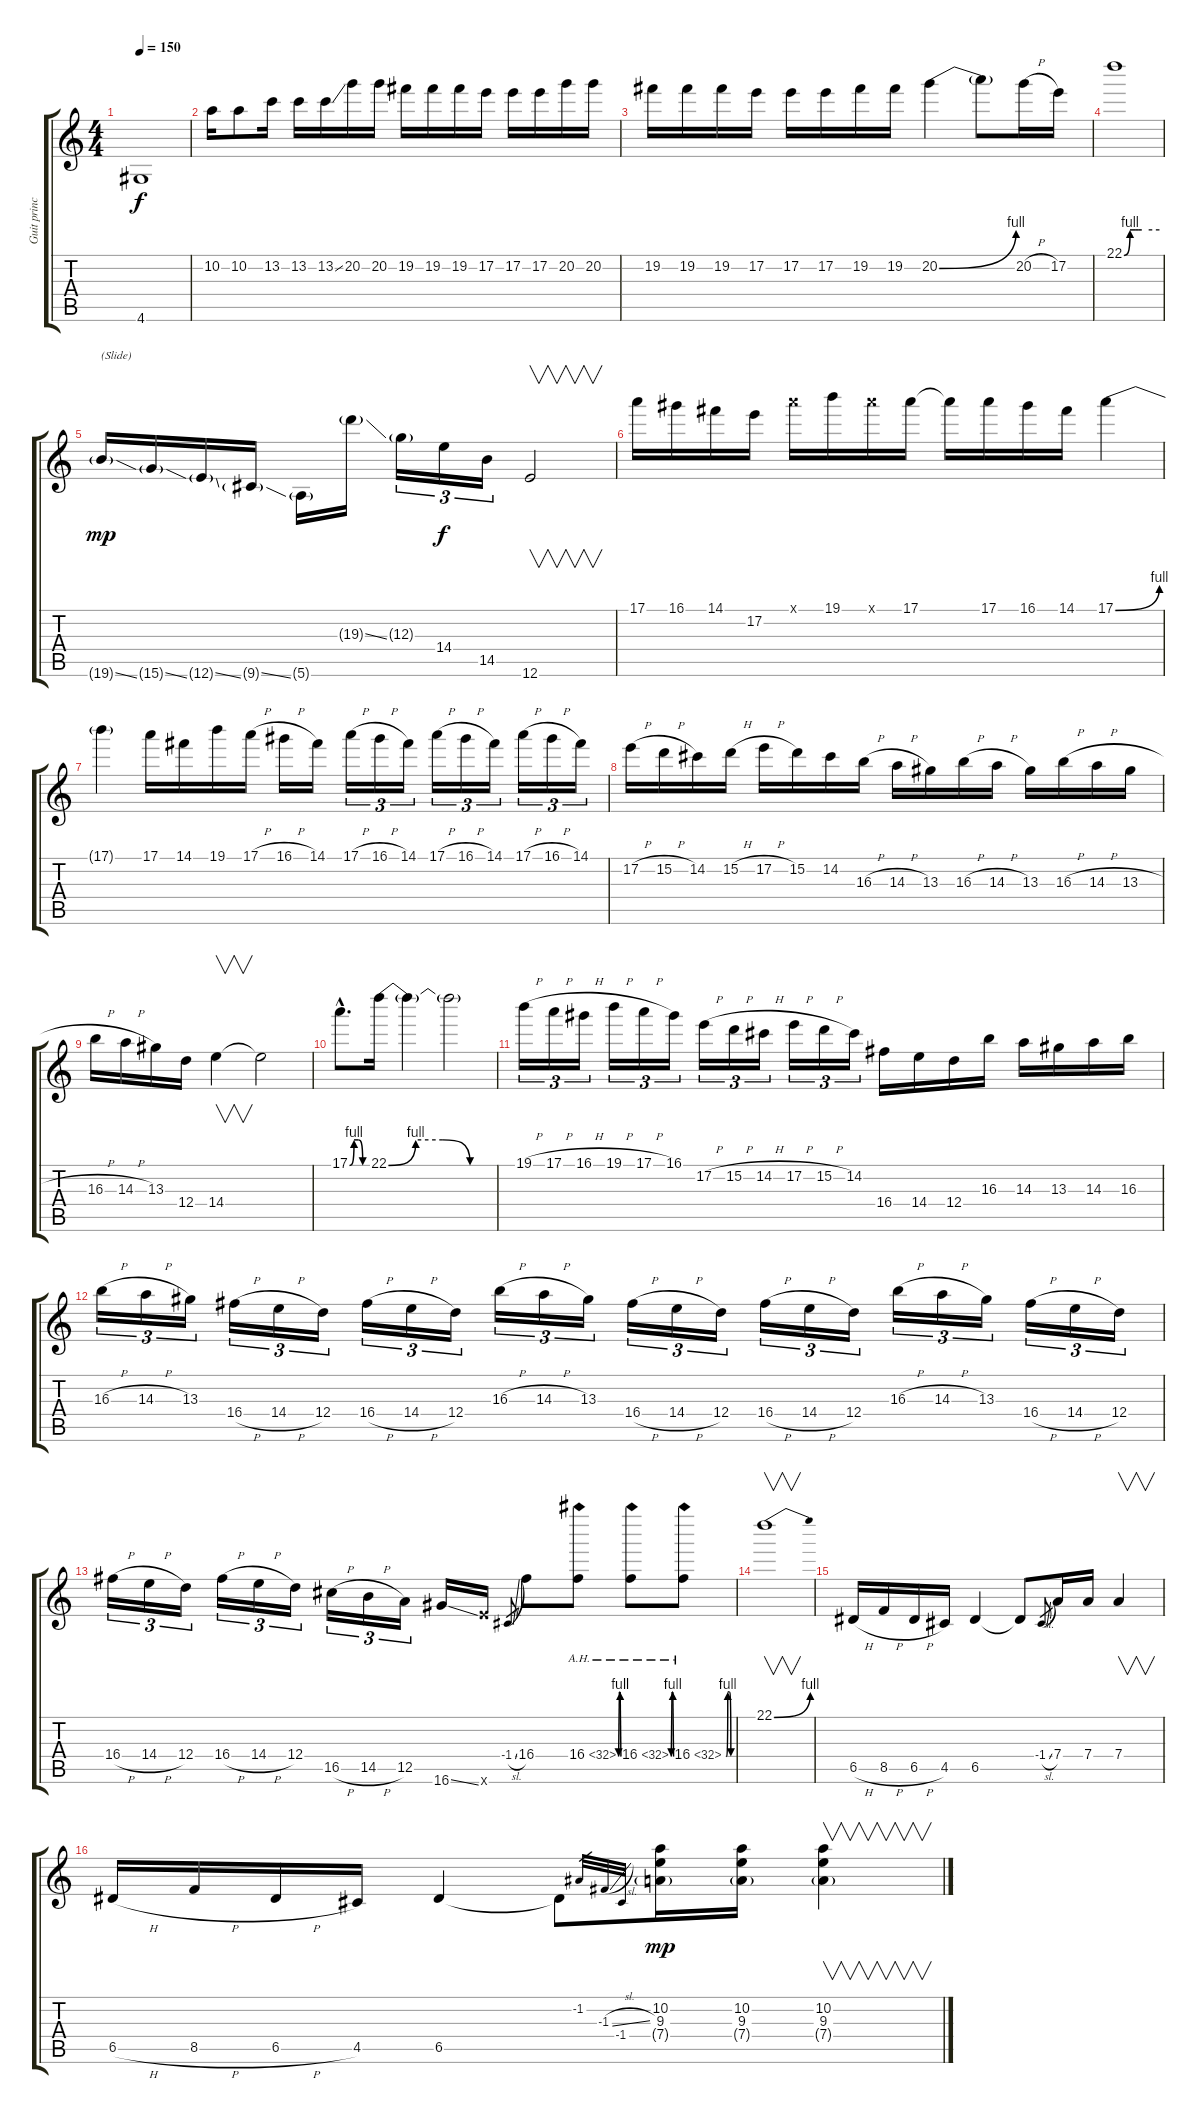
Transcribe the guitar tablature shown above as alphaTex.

\track ("Guit principale" "Guit princ") {instrument overdrivenguitar}
\staff {score tabs}
\tuning (E4 B3 G3 D3 A2 E2) {hide}
\ts (4 4)
\tempo 150
\clef g2
\ks c
4.6{t}.1{dy f} |
10.2.16{volume 16} 10.2.8 13.2.16 13.2.16 13.2{ss}.16 20.2.16 20.2.16 19.2.16 19.2.16 19.2.16 17.2.16 17.2.16 17.2.16 20.2.16 20.2.16 |
19.2.16 19.2.16 19.2.16 17.2.16 17.2.16 17.2.16 19.2.16 19.2.16 20.2{be (bend 0 0 60 4)}.4 20.2{t}.8 20.2{h}.16 17.2.16 |
22.1{be (custom 0 0 10 4 20 4 25 4 30 4 60 4)}.1 |
19.6{ss g}.16{txt "(Slide)" dy mp} 15.6{ss g}.16 12.6{ss g}.16 9.6{ss g}.16 5.6{g}.16 19.3{ss g}.16 12.3{g}.16{tu (3 2)} 14.4.16{tu (3 2) dy f} 14.5.16{tu (3 2)} 12.6.2{v} |
17.1.16 16.1.16 14.1.16 17.2.16 17.1{x}.16 19.1.16 17.1{x}.16 17.1.16 17.1{t}.16 17.1.16 16.1.16 14.1.16 17.1{be (bend 0 0 60 4)}.4 |
17.1{t}.4 17.1.16 14.1.16 19.1.16 17.1{h}.16 16.1{h}.16 14.1.16 17.1{h}.16{tu (3 2)} 16.1{h}.16{tu (3 2)} 14.1.16{tu (3 2)} 17.1{h}.16{tu (3 2)} 16.1{h}.16{tu (3 2)} 14.1.16{tu (3 2)} 17.1{h}.16{tu (3 2)} 16.1{h}.16{tu (3 2)} 14.1.16{tu (3 2)} |
17.2{h}.16 15.2{h}.16 14.2.16 15.2{h}.16 17.2{h}.16 15.2.16 14.2.16 16.3{h}.16 14.3{h}.16 13.3.16 16.3{h}.16 14.3{h}.16 13.3.16 16.3{h}.16 14.3{h}.16 13.3{h}.16 |
16.3{h}.16 14.3{h}.16 13.3.16 12.4.16 14.4.4{v} 14.4{t}.2 |
17.1{be (custom 0 0 15 4 30 4 45 0 60 0) hac}.8{d} 22.1{be (custom 0 0 15 4 30 4 45 0 60 0)}.16 22.1{t}.4 22.1{t}.2 |
19.1{h}.16{tu (3 2)} 17.1{h}.16{tu (3 2)} 16.1{h}.16{tu (3 2)} 19.1{h}.16{tu (3 2)} 17.1{h}.16{tu (3 2)} 16.1.16{tu (3 2)} 17.2{h}.16{tu (3 2)} 15.2{h}.16{tu (3 2)} 14.2{h}.16{tu (3 2)} 17.2{h}.16{tu (3 2)} 15.2{h}.16{tu (3 2)} 14.2.16{tu (3 2)} 16.4.16 14.4.16 12.4.16 16.3.16 14.3.16 13.3.16 14.3.16 16.3.16 |
16.3{h}.16{tu (3 2)} 14.3{h}.16{tu (3 2)} 13.3.16{tu (3 2)} 16.4{h}.16{tu (3 2)} 14.4{h}.16{tu (3 2)} 12.4.16{tu (3 2)} 16.4{h}.16{tu (3 2)} 14.4{h}.16{tu (3 2)} 12.4.16{tu (3 2)} 16.3{h}.16{tu (3 2)} 14.3{h}.16{tu (3 2)} 13.3.16{tu (3 2)} 16.4{h}.16{tu (3 2)} 14.4{h}.16{tu (3 2)} 12.4.16{tu (3 2)} 16.4{h}.16{tu (3 2)} 14.4{h}.16{tu (3 2)} 12.4.16{tu (3 2)} 16.3{h}.16{tu (3 2)} 14.3{h}.16{tu (3 2)} 13.3.16{tu (3 2)} 16.4{h}.16{tu (3 2)} 14.4{h}.16{tu (3 2)} 12.4.16{tu (3 2)} |
16.4{h}.16{tu (3 2)} 14.4{h}.16{tu (3 2)} 12.4.16{tu (3 2)} 16.4{h}.16{tu (3 2)} 14.4{h}.16{tu (3 2)} 12.4.16{tu (3 2)} 16.5{h}.16{tu (3 2)} 14.5{h}.16{tu (3 2)} 12.5.16{tu (3 2)} 16.6{ss}.16 12.6{x}.16 -1.4{sl}.8{gr} 16.4.8 16.4{be (custom 0 0 15 4 30 4 45 0 60 0) ah 16}.8 16.4{be (custom 0 0 15 4 30 4 45 0 60 0) ah 16}.8 16.4{be (custom 0 0 15 4 30 4 45 0 60 0) ah 16}.8 |
22.1{be (bend 0 0 60 4)}.1{v} |
6.5{h}.16 8.5{h}.16 6.5{h}.16 4.5.16 6.5.4 6.5{t}.8 -1.4{sl}.8{gr} 7.4.16 7.4.16 7.4.4{v} |
6.5{h}.16 8.5{h}.16 6.5{h}.16 4.5.16 6.5.4 6.5{t}.8 -1.2.32{gr} -1.3{sl}.32{gr} -1.4.32{gr} (10.2 9.3 7.4{g}).16{dy mp} (10.2 9.3 7.4{g}).16 (10.2 9.3 7.4{g}).4{v}
